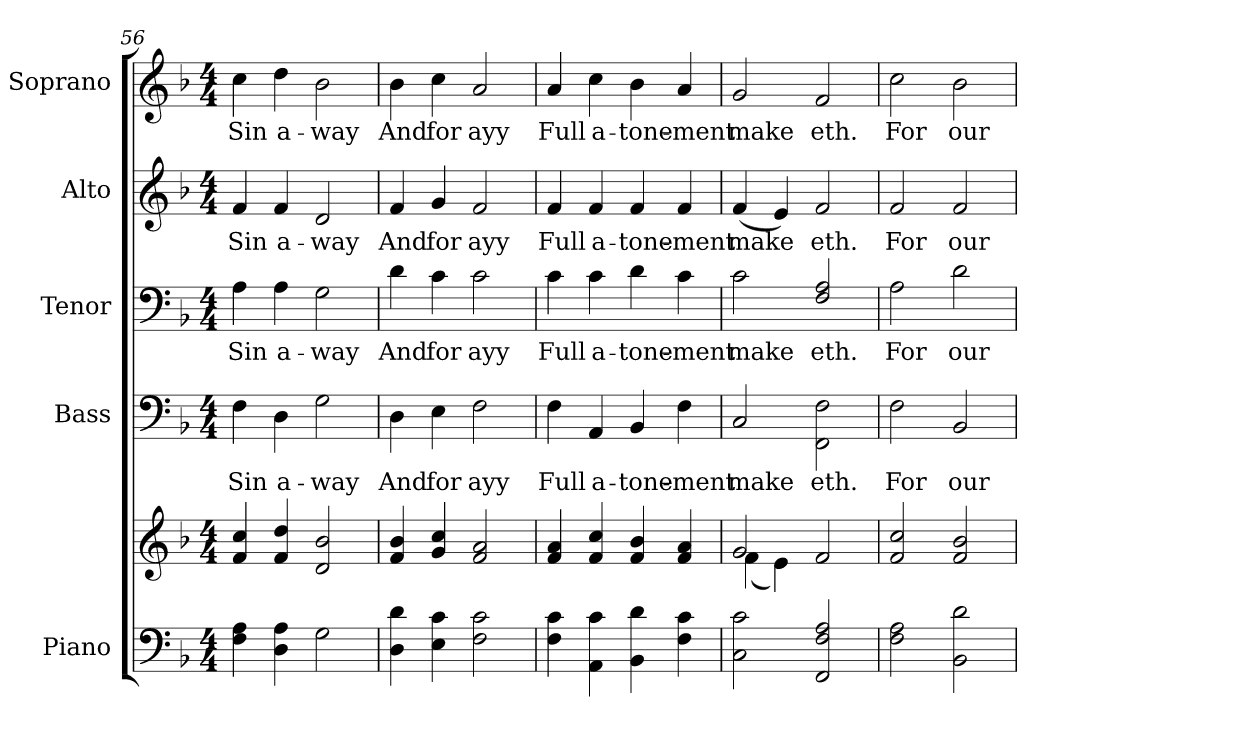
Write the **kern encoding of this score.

**kern	**kern	**kern	**text	**kern	**text	**kern	**text	**kern	**text
*part5	*part5	*part4	*part4	*part3	*part3	*part2	*part2	*part1	*part1
*staff6	*staff5	*staff4	*staff4	*staff3	*staff3	*staff2	*staff2	*staff1	*staff1
*I"Piano	*	*I"Bass	*	*I"Tenor	*	*I"Alto	*	*I"Soprano	*
*I'Pno.	*	*I'B.	*	*I'T.	*	*I'A.	*	*I'S.	*
!!LO:PB:g=z
*clefF4	*clefG2	*clefF4	*	*clefF4	*	*clefG2	*	*clefG2	*
*k[b-]	*k[b-]	*k[b-]	*	*k[b-]	*	*k[b-]	*	*k[b-]	*
*F:	*F:	*F:	*	*F:	*	*F:	*	*F:	*
*M4/4	*M4/4	*M4/4	*	*M4/4	*	*M4/4	*	*M4/4	*
=56	=56	=56	=56	=56	=56	=56	=56	=56	=56
!	!	!	!LO:LY:b:color=#000000	!	!	!	!	!	!
!	!	!	!	!	!LO:LY:b:color=#000000	!	!	!	!
!	!	!	!	!	!	!	!LO:LY:b:color=#000000	!	!
!	!	!	!	!	!	!	!	!	!LO:LY:b:color=#000000
4Fi\ 4Ai	4fi/ 4cci	4Fi\	Sin	4Ai\	Sin	4fi/	Sin	4cci\	Sin
!	!	!	!LO:LY:b:color=#000000	!	!	!	!	!	!
!	!	!	!	!	!LO:LY:b:color=#000000	!	!	!	!
!	!	!	!	!	!	!	!LO:LY:b:color=#000000	!	!
!	!	!	!	!	!	!	!	!	!LO:LY:b:color=#000000
4Di\ 4Ai	4fi/ 4ddi	4Di\	a-	4Ai\	a-	4fi/	a-	4ddi\	a-
!	!	!	!LO:LY:b:color=#000000	!	!	!	!	!	!
!	!	!	!	!	!LO:LY:b:color=#000000	!	!	!	!
!	!	!	!	!	!	!	!LO:LY:b:color=#000000	!	!
!	!	!	!	!	!	!	!	!	!LO:LY:b:color=#000000
2Gi\	2di/ 2b-i	2Gi\	-way	2Gi\	-way	2di/	-way	2b-i\	-way
=57	=57	=57	=57	=57	=57	=57	=57	=57	=57
!	!	!	!LO:LY:b:color=#000000	!	!	!	!	!	!
!	!	!	!	!	!LO:LY:b:color=#000000	!	!	!	!
!	!	!	!	!	!	!	!LO:LY:b:color=#000000	!	!
!	!	!	!	!	!	!	!	!	!LO:LY:b:color=#000000
4Di\ 4di	4fi/ 4b-i	4Di\	And	4di\	And	4fi/	And	4b-i\	And
!	!	!	!LO:LY:b:color=#000000	!	!	!	!	!	!
!	!	!	!	!	!LO:LY:b:color=#000000	!	!	!	!
!	!	!	!	!	!	!	!LO:LY:b:color=#000000	!	!
!	!	!	!	!	!	!	!	!	!LO:LY:b:color=#000000
4Ei\ 4ci	4gi/ 4cci	4Ei\	for	4ci\	for	4gi/	for	4cci\	for
!	!	!	!LO:LY:b:color=#000000	!	!	!	!	!	!
!	!	!	!	!	!LO:LY:b:color=#000000	!	!	!	!
!	!	!	!	!	!	!	!LO:LY:b:color=#000000	!	!
!	!	!	!	!	!	!	!	!	!LO:LY:b:color=#000000
2Fi\ 2ci	2fi/ 2ai	2Fi\	ayy	2ci\	ayy	2fi/	ayy	2ai/	ayy
!!LO:PB:g=z
=58	=58	=58	=58	=58	=58	=58	=58	=58	=58
!	!	!	!LO:LY:b:color=#000000	!	!	!	!	!	!
!	!	!	!	!	!LO:LY:b:color=#000000	!	!	!	!
!	!	!	!	!	!	!	!LO:LY:b:color=#000000	!	!
!	!	!	!	!	!	!	!	!	!LO:LY:b:color=#000000
4Fi\ 4ci	4fi/ 4ai	4Fi\	Full	4ci\	Full	4fi/	Full	4ai/	Full
!	!	!	!LO:LY:b:color=#000000	!	!	!	!	!	!
!	!	!	!	!	!LO:LY:b:color=#000000	!	!	!	!
!	!	!	!	!	!	!	!LO:LY:b:color=#000000	!	!
!	!	!	!	!	!	!	!	!	!LO:LY:b:color=#000000
4AAi\ 4ci	4fi/ 4cci	4AAi/	a-	4ci\	a-	4fi/	a-	4cci\	a-
!	!	!	!LO:LY:b:color=#000000	!	!	!	!	!	!
!	!	!	!	!	!LO:LY:b:color=#000000	!	!	!	!
!	!	!	!	!	!	!	!LO:LY:b:color=#000000	!	!
!	!	!	!	!	!	!	!	!	!LO:LY:b:color=#000000
4BB-i\ 4di	4fi/ 4b-i	4BB-i/	-tone-	4di\	-tone-	4fi/	-tone-	4b-i\	-tone-
!	!	!	!LO:LY:b:color=#000000	!	!	!	!	!	!
!	!	!	!	!	!LO:LY:b:color=#000000	!	!	!	!
!	!	!	!	!	!	!	!LO:LY:b:color=#000000	!	!
!	!	!	!	!	!	!	!	!	!LO:LY:b:color=#000000
4Fi\ 4ci	4fi/ 4ai	4Fi\	-ment	4ci\	-ment	4fi/	-ment	4ai/	-ment
=59	=59	=59	=59	=59	=59	=59	=59	=59	=59
*	*^	*	*	*	*	*	*	*	*
!	!	!	!	!LO:LY:b:color=#000000	!	!	!	!	!	!
!	!	!	!	!	!	!LO:LY:b:color=#000000	!	!	!	!
!	!	!	!	!	!	!	!	!LO:LY:b:color=#000000	!	!
!	!	!	!	!	!	!	!	!	!	!LO:LY:b:color=#000000
2Ci\ 2ci	2gi/	(4fi\	2Ci/	make	2ci\	make	(4fi/	make	2gi/	make
.	.	4ei\)	.	.	.	.	4ei/)	.	.	.
!	!	!	!	!LO:LY:b:color=#000000	!	!	!	!	!	!
!	!	!	!	!	!	!LO:LY:b:color=#000000	!	!	!	!
!	!	!	!	!	!	!	!	!LO:LY:b:color=#000000	!	!
!	!	!	!	!	!	!	!	!	!	!LO:LY:b:color=#000000
2FFi/ 2Fi 2Ai	2fi/	2ryy	2FFi\ 2Fi	eth.	2Fi/ 2Ai	eth.	2fi/	eth.	2fi/	eth.
*	*v	*v	*	*	*	*	*	*	*	*
!!LO:PB:g=z
=60	=60	=60	=60	=60	=60	=60	=60	=60	=60
*	*^	*	*	*	*	*	*	*	*
!	!	!	!	!LO:LY:b:color=#000000	!	!	!	!	!	!
*	*v	*v	*	*	*	*	*	*	*	*
*	*^	*	*	*	*	*	*	*	*
!	!	!	!	!	!	!LO:LY:b:color=#000000	!	!	!	!
*	*v	*v	*	*	*	*	*	*	*	*
*	*^	*	*	*	*	*	*	*	*
!	!	!	!	!	!	!	!	!LO:LY:b:color=#000000	!	!
*	*v	*v	*	*	*	*	*	*	*	*
*	*^	*	*	*	*	*	*	*	*
!	!	!	!	!	!	!	!	!	!	!LO:LY:b:color=#000000
*	*v	*v	*	*	*	*	*	*	*	*
2Fi\ 2Ai	2fi/ 2cci	2Fi\	For	2Ai\	For	2fi/	For	2cci\	For
!	!	!	!LO:LY:b:color=#000000	!	!	!	!	!	!
!	!	!	!	!	!LO:LY:b:color=#000000	!	!	!	!
!	!	!	!	!	!	!	!LO:LY:b:color=#000000	!	!
!	!	!	!	!	!	!	!	!	!LO:LY:b:color=#000000
2BB-i\ 2di	2fi/ 2b-i	2BB-i/	our	2di\	our	2fi/	our	2b-i\	our
=	=	=	=	=	=	=	=	=	=
*-	*-	*-	*-	*-	*-	*-	*-	*-	*-
